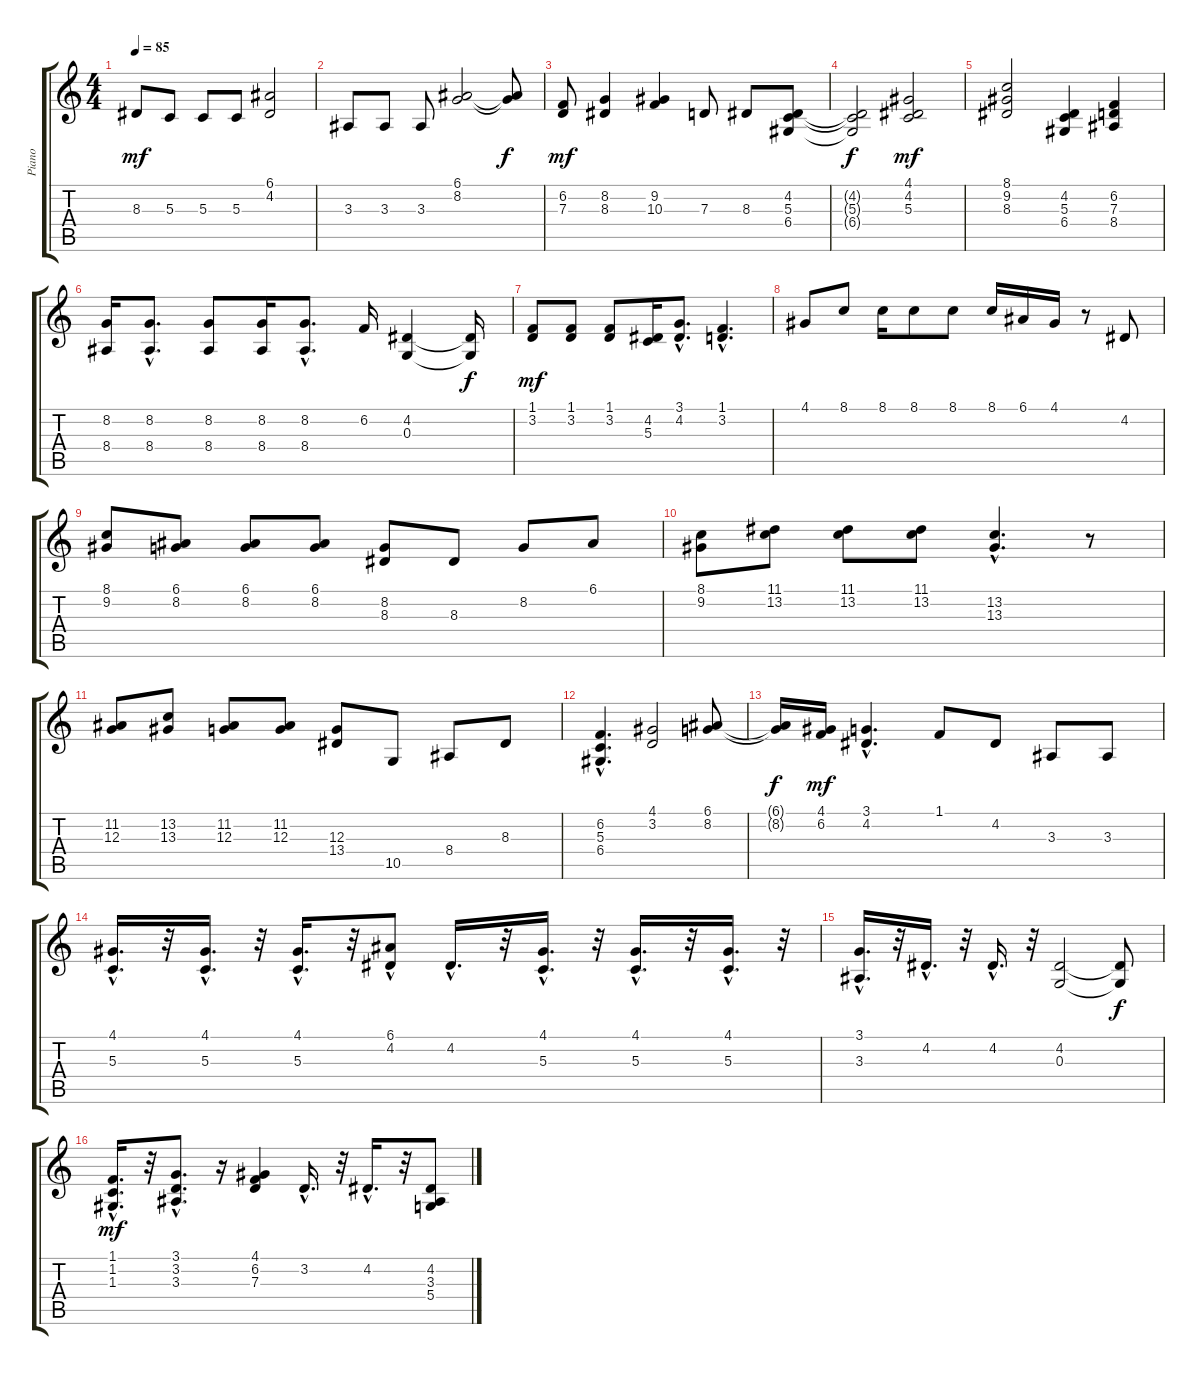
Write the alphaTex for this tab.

\track ("Piano" "Piano") {instrument acousticgrandpiano}
\staff {score tabs}
\tuning (E4 B3 G3 D3 A2 E2) {hide}
\ts (4 4)
\tempo 85
\clef g2
\ks c
8.3.8{dy mf} 5.3.8 5.3.8 5.3.8 (6.1 4.2).2 |
3.3.8 3.3.8 3.3.8 (6.1 8.2).2 (6.1{t} 8.2{t}).8{dy f} |
(6.2 7.3).8{dy mf} (8.2 8.3).4 (9.2 10.3).4 7.3.8 8.3.8 (4.2 5.3 6.4).8 |
(4.2{t} 5.3{t} 6.4{t}).2{dy f} (4.1 4.2 5.3).2{dy mf} |
(8.1 9.2 8.3).2 (4.2 5.3 6.4).4 (6.2 7.3 8.4).4 |
(8.2 8.4).16 (8.2{hac} 8.4{hac}).8{d} (8.2 8.4).8 (8.2 8.4).16 (8.2{hac} 8.4{hac}).8{d} 6.2.16 (4.2 0.3).4 (4.2{t} 0.3{t}).16{dy f} |
(1.1 3.2).8{dy mf} (1.1 3.2).8 (1.1 3.2).8 (4.2 5.3).16 (3.1{hac} 4.2{hac}).8{d} (1.1{hac} 3.2{hac}).4{d} |
4.1.8 8.1.8 8.1.16 8.1.8 8.1.8 8.1.16 6.1.16 4.1.16 r.8 4.2.8 |
(8.1 9.2).8 (6.1 8.2).8 (6.1 8.2).8 (6.1 8.2).8 (8.2 8.3).8 8.3.8 8.2.8 6.1.8 |
(8.1 9.2).8 (11.1 13.2).8 (11.1 13.2).8 (11.1 13.2).8 (13.2{hac} 13.3{hac}).4{d} r.8 |
(11.2 12.3).8 (13.2 13.3).8 (11.2 12.3).8 (11.2 12.3).8 (12.3 13.4).8 10.5.8 8.4.8 8.3.8 |
(6.2{hac} 5.3{hac} 6.4{hac}).4{d} (4.1 3.2).2 (6.1 8.2).8 |
(6.1{t} 8.2{t}).16{dy f} (4.1 6.2).16{dy mf} (3.1{hac} 4.2{hac}).4{d} 1.1.8 4.2.8 3.3.8 3.3.8 |
(4.1{hac} 5.3{hac}).16{d} r.32 (4.1{hac} 5.3{hac}).16{d} r.32 (4.1{hac} 5.3{hac}).16{d} r.32 (6.1{hac} 4.2{hac}).8 4.2{hac}.16{d} r.32 (4.1{hac} 5.3{hac}).16{d} r.32 (4.1{hac} 5.3{hac}).16{d} r.32 (4.1{hac} 5.3{hac}).16{d} r.32 |
(3.1{hac} 3.3{hac}).16{d} r.32 4.2{hac}.16{d} r.32 4.2{hac}.16{d} r.32 (4.2 0.3).2 (4.2{t} 0.3{t}).8{dy f} |
(1.1{hac} 1.2{hac} 1.3{hac}).16{d dy mf} r.32 (3.1{hac} 3.2{hac} 3.3{hac}).8{d} r.16 (4.1 6.2 7.3).4 3.2{hac}.16{d} r.32 4.2{hac}.16{d} r.32 (4.2 3.3 5.4).8
